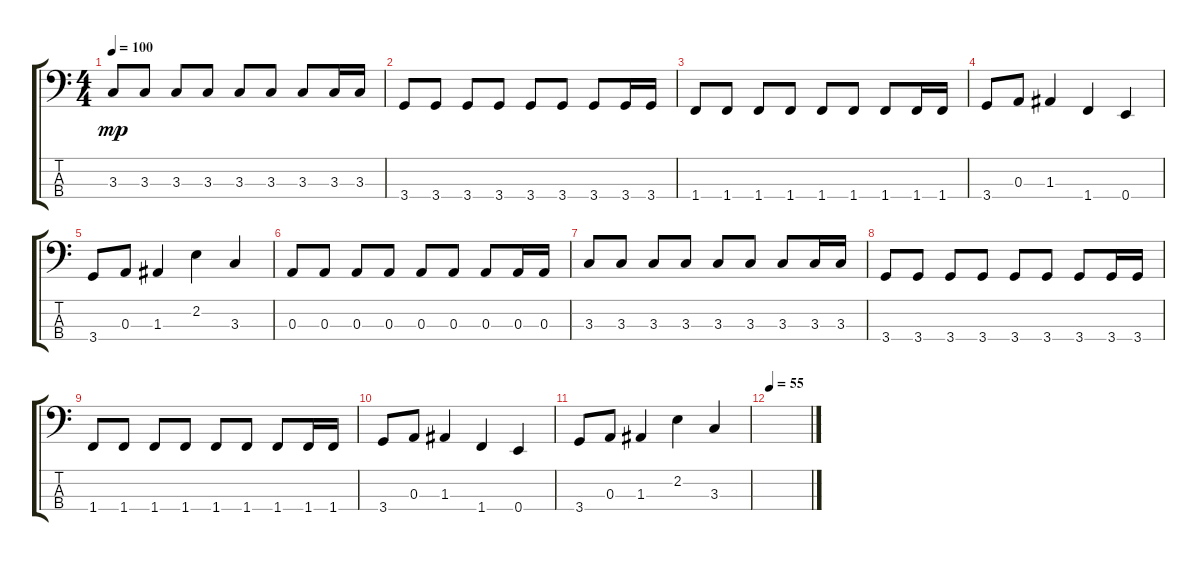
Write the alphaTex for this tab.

\track "" {instrument electricbasspick}
\staff {score tabs}
\tuning (G2 D2 A1 E1) {hide}
\ts (4 4)
\tempo 100
\clef f4
\ks c
3.3.8{dy mp} 3.3.8 3.3.8 3.3.8 3.3.8 3.3.8 3.3.8 3.3.16 3.3.16 |
3.4.8 3.4.8 3.4.8 3.4.8 3.4.8 3.4.8 3.4.8 3.4.16 3.4.16 |
1.4.8 1.4.8 1.4.8 1.4.8 1.4.8 1.4.8 1.4.8 1.4.16 1.4.16 |
3.4.8 0.3.8 1.3.4 1.4.4 0.4.4 |
3.4.8 0.3.8 1.3.4 2.2.4 3.3.4 |
0.3.8 0.3.8 0.3.8 0.3.8 0.3.8 0.3.8 0.3.8 0.3.16 0.3.16 |
3.3.8 3.3.8 3.3.8 3.3.8 3.3.8 3.3.8 3.3.8 3.3.16 3.3.16 |
3.4.8 3.4.8 3.4.8 3.4.8 3.4.8 3.4.8 3.4.8 3.4.16 3.4.16 |
1.4.8 1.4.8 1.4.8 1.4.8 1.4.8 1.4.8 1.4.8 1.4.16 1.4.16 |
3.4.8 0.3.8 1.3.4 1.4.4 0.4.4 |
3.4.8 0.3.8 1.3.4 2.2.4 3.3.4 |
\tempo 55
